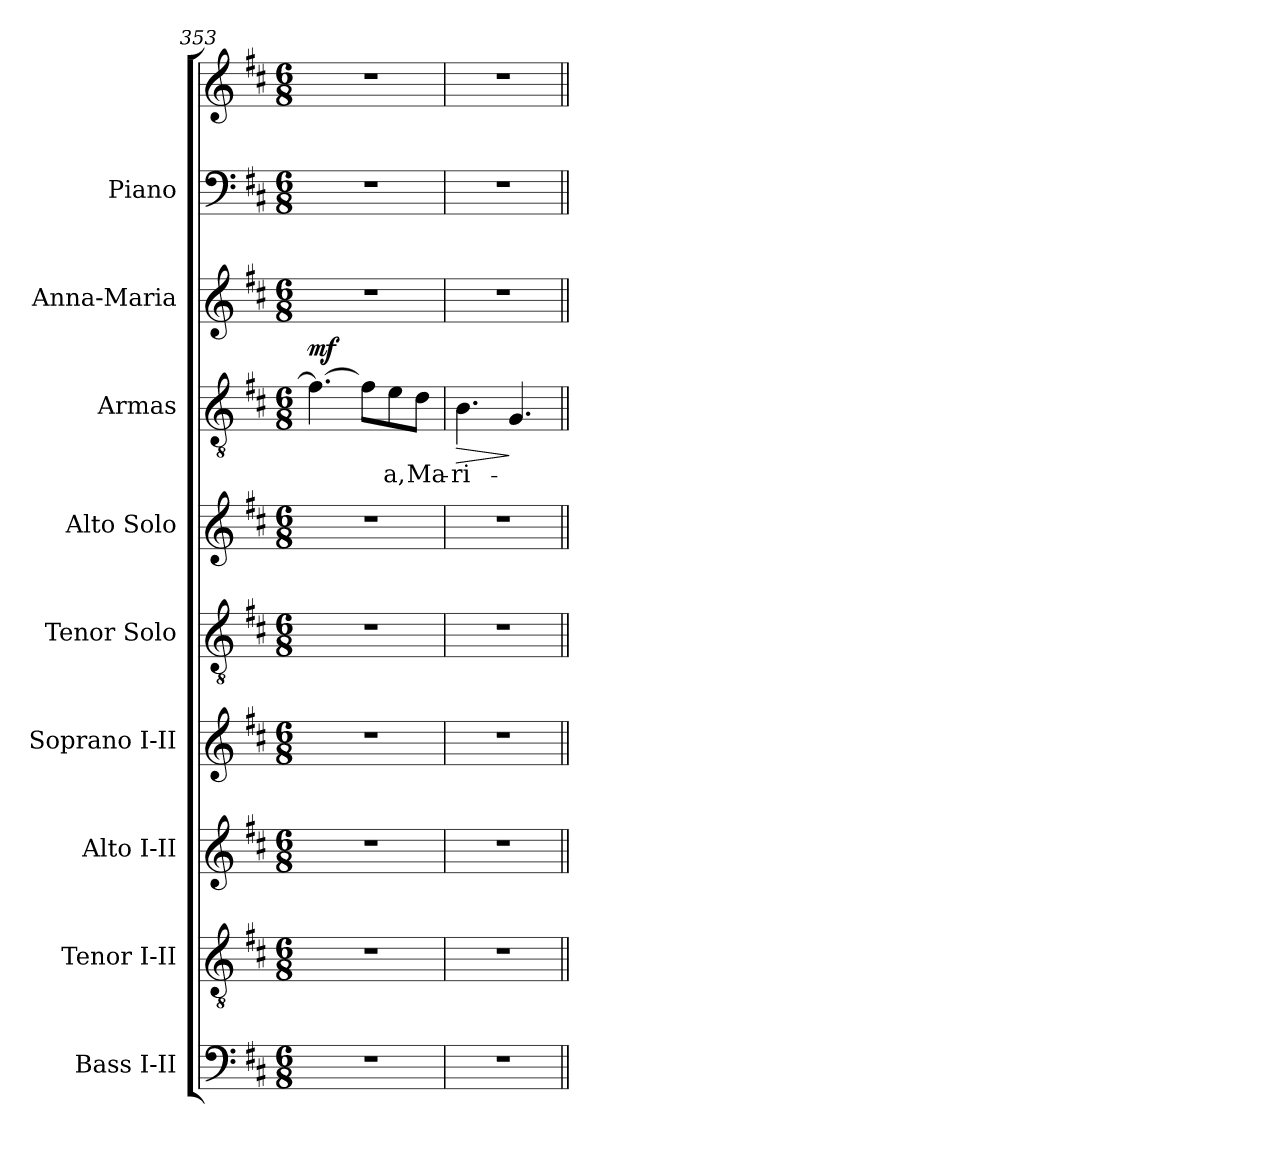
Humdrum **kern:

**kern	**kern	**kern	**kern	**kern	**kern	**kern	**text	**dynam	**kern	**kern	**kern
*part9	*part8	*part7	*part6	*part5	*part4	*part3	*part3	*part3	*part2	*part1	*part1
*staff10	*staff9	*staff8	*staff7	*staff6	*staff5	*staff4	*staff4	*staff4	*staff3	*staff2	*staff1
*I"Bass I-II	*I"Tenor I-II	*I"Alto I-II	*I"Soprano I-II	*I"Tenor Solo	*I"Alto Solo	*I"Armas	*	*	*I"Anna-Maria	*I"Piano	*
*I'B.	*I'T.	*I'A.	*I'S.	*I'T. Solo	*I'A. Solo	*I'Armas	*	*	*I'A-M	*I'Pno.	*
*clefF4	*clefGv2	*clefG2	*clefG2	*clefGv2	*clefG2	*clefGv2	*	*	*clefG2	*clefF4	*clefG2
*	*ITrd7c12	*	*	*ITrd7c12	*	*ITrd7c12	*	*	*	*	*
*k[f#c#]	*k[f#c#]	*k[f#c#]	*k[f#c#]	*k[f#c#]	*k[f#c#]	*k[f#c#]	*	*	*k[f#c#]	*k[f#c#]	*k[f#c#]
*D:	*D:	*D:	*D:	*D:	*D:	*D:	*	*	*D:	*D:	*D:
*M6/8	*M6/8	*M6/8	*M6/8	*M6/8	*M6/8	*M6/8	*	*	*M6/8	*M6/8	*M6/8
=353	=353	=353	=353	=353	=353	=353	=353	=353	=353	=353	=353
!LO:N:vis=1	!LO:N:vis=1	!LO:N:vis=1	!LO:N:vis=1	!LO:N:vis=1	!LO:N:vis=1	!	!	!	!LO:N:vis=1	!LO:N:vis=1	!LO:N:vis=1
2.r	2.r	2.r	2.r	2.r	2.r	4.F#i\_>	.	mf	2.r	2.r	2.r
.	.	.	.	.	.	8F#i\L]	.	.	.	.	.
!	!	!	!	!	!	!	!LO:LY:b:color=#000000	!	!	!	!
.	.	.	.	.	.	8Ei\	-a,	.	.	.	.
!	!	!	!	!	!	!	!LO:LY:b:color=#000000	!	!	!	!
.	.	.	.	.	.	8Di\J	Ma-	.	.	.	.
=354	=354	=354	=354	=354	=354	=354	=354	=354	=354	=354	=354
!LO:N:vis=1	!LO:N:vis=1	!LO:N:vis=1	!LO:N:vis=1	!LO:N:vis=1	!LO:N:vis=1	!	!	!	!	!	!
!	!	!	!	!	!	!	!LO:LY:b:color=#000000	!LO:HP:b	!LO:N:vis=1	!LO:N:vis=1	!LO:N:vis=1
2.r	2.r	2.r	2.r	2.r	2.r	4.BBi\	-ri-	>	2.r	2.r	2.r
.	.	.	.	.	.	4.GGi/	.	]	.	.	.
=||	=||	=||	=||	=||	=||	=||	=||	=||	=||	=||	=||
*-	*-	*-	*-	*-	*-	*-	*-	*-	*-	*-	*-
